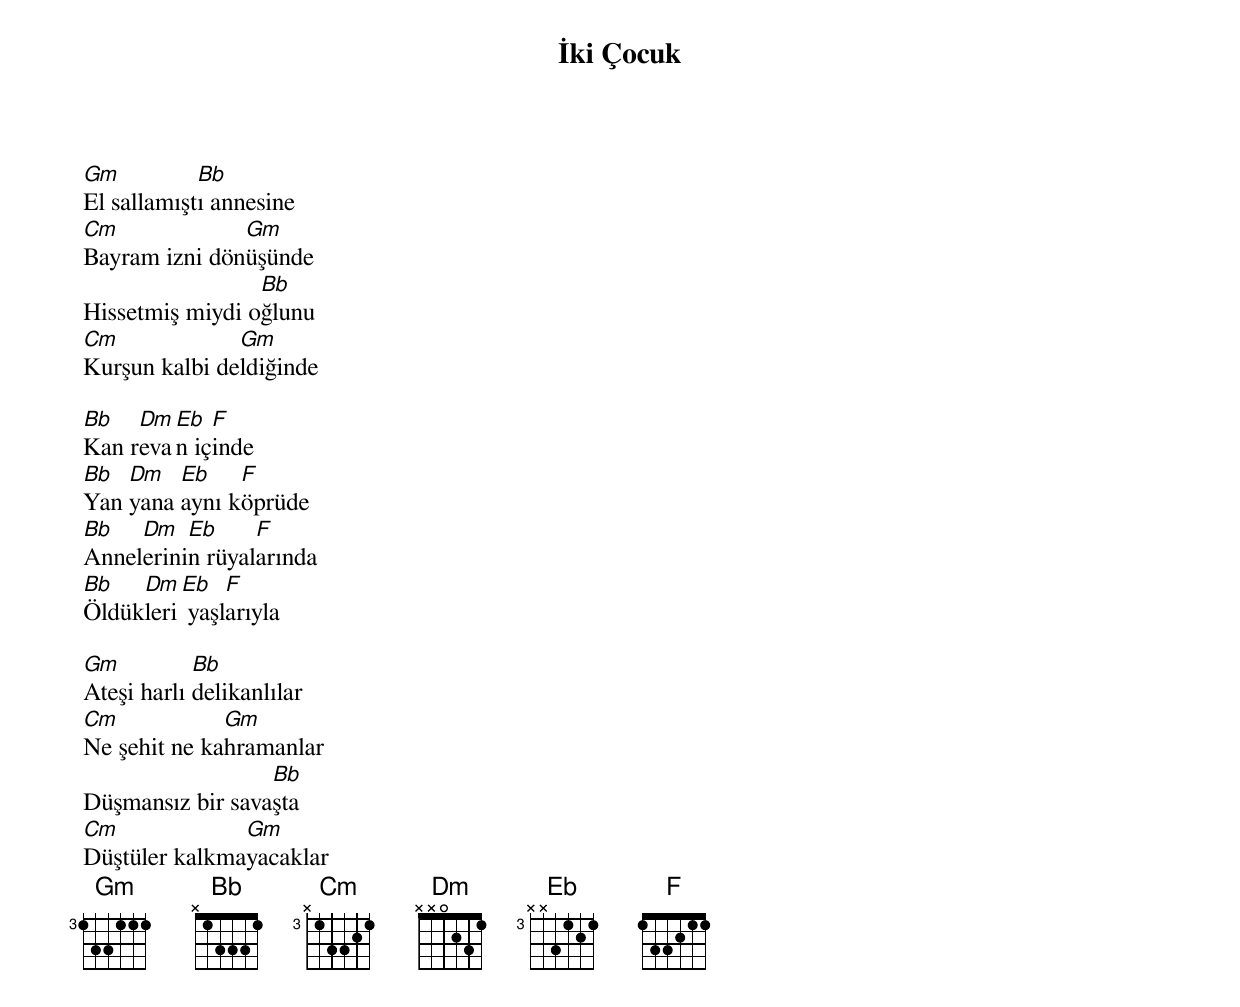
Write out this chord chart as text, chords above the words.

{title: İki Çocuk}
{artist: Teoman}

Gm          Bb
El sallamıştı annesine
Cm             Gm
Bayram izni dönüşünde
                 Bb
Hissetmiş miydi oğlunu
Cm             Gm
Kurşun kalbi deldiğinde

Bb   Dm Eb  F
Kan revan içinde
Bb  Dm   Eb    F
Yan yana aynı köprüde
Bb   Dm   Eb     F
Annelerinin rüyalarında
Bb   Dm  Eb   F
Öldükleri yaşlarıyla

Gm          Bb
Ateşi harlı delikanlılar
Cm            Gm
Ne şehit ne kahramanlar
                  Bb
Düşmansız bir savaşta
Cm             Gm
Düştüler kalkmayacaklar
